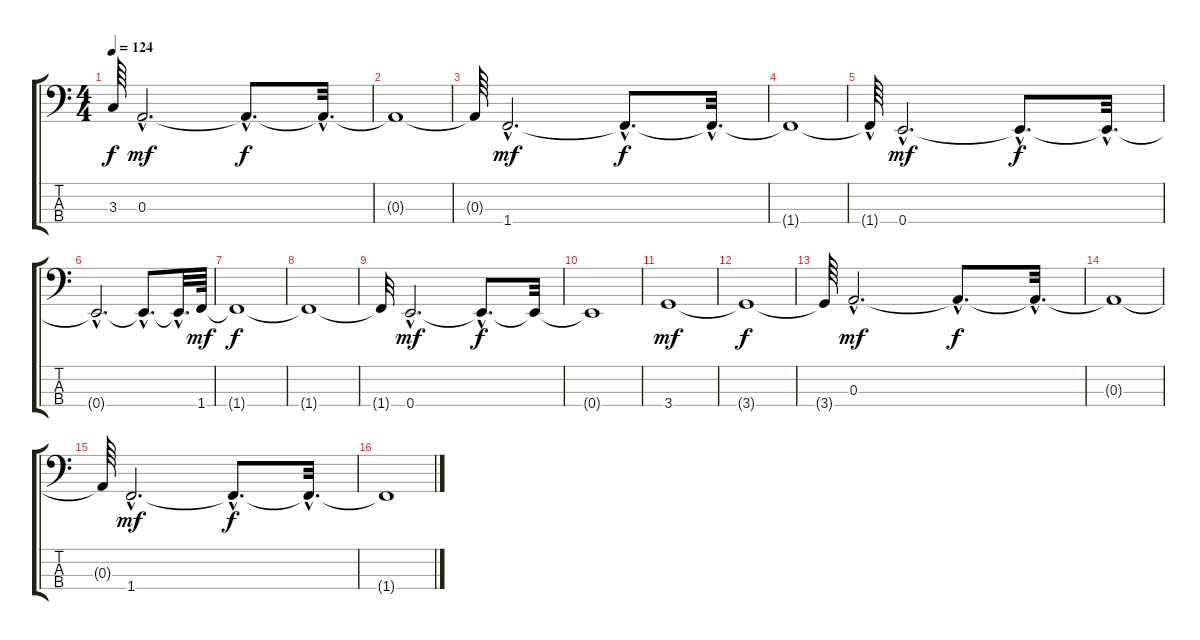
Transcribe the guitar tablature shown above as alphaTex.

\track "" {instrument fretlessbass}
\staff {score tabs}
\tuning (G2 D2 A1 E1) {hide}
\ts (4 4)
\tempo 124
\clef f4
\ks c
3.3{t}.64{dy f} 0.3{hac}.2{d dy mf} 0.3{hac t}.8{d dy f} 0.3{hac t}.32{d} |
0.3{t}.1 |
0.3{t}.64 1.4{hac}.2{d dy mf} 1.4{hac t}.8{d dy f} 1.4{hac t}.32{d} |
1.4{t}.1 |
1.4{hac t}.64 0.4{hac}.2{d dy mf} 0.4{hac t}.8{d dy f} 0.4{hac t}.32{d} |
0.4{hac t}.2{d} 0.4{hac t}.8{d} 0.4{hac t}.32{d} 1.4.64{dy mf} |
1.4{t}.1{dy f} |
1.4{t}.1 |
1.4{t}.32 0.4{hac}.2{d dy mf} 0.4{hac t}.8{d dy f} 0.4{t}.32 |
0.4{t}.1 |
3.4.1{dy mf} |
3.4{t}.1{dy f} |
3.4{t}.64 0.3{hac}.2{d dy mf} 0.3{hac t}.8{d dy f} 0.3{hac t}.32{d} |
0.3{t}.1 |
0.3{t}.64 1.4{hac}.2{d dy mf} 1.4{hac t}.8{d dy f} 1.4{hac t}.32{d} |
1.4{t}.1
